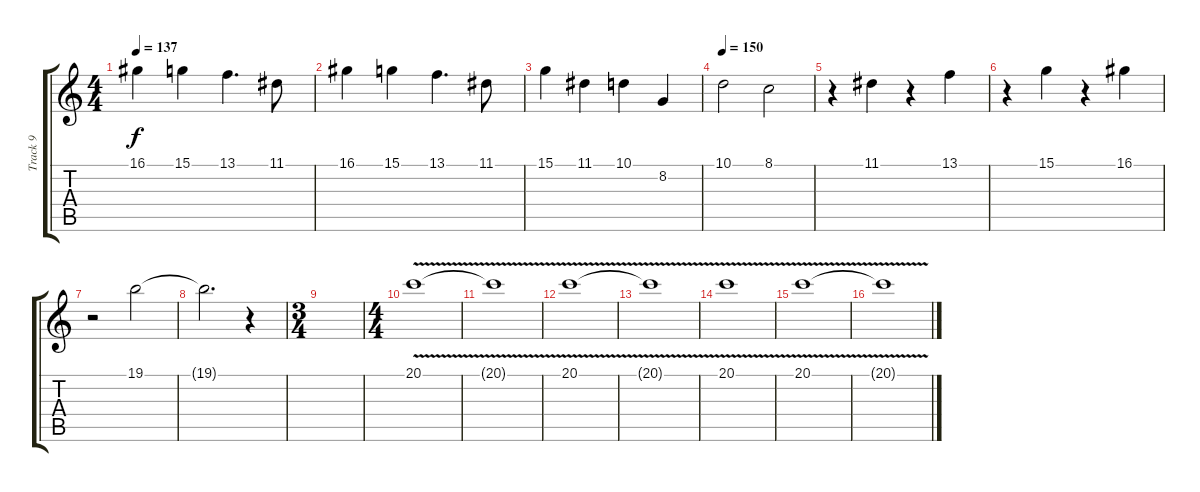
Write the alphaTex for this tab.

\track ("Track 9" "Track 9") {instrument flute}
\staff {score tabs}
\tuning (E4 B3 G3 D3 A2 E2) {hide}
\ts (4 4)
\tempo 137
\clef g2
\ks c
16.1.4{dy f} 15.1.4 13.1.4{d} 11.1.8 |
16.1.4 15.1.4 13.1.4{d} 11.1.8 |
15.1.4 11.1.4 10.1.4 8.2.4 |
\tempo 150
10.1.2 8.1.2 |
r.4 11.1.4 r.4 13.1.4 |
r.4 15.1.4 r.4 16.1.4 |
r.2 19.1.2 |
19.1{t}.2{d} r.4 |
\ts (3 4)
|
\ts (4 4)
20.1{v}.1 |
20.1{t}.1 |
20.1{v}.1 |
20.1{t}.1 |
20.1{v}.1 |
20.1{v}.1 |
20.1{t}.1
